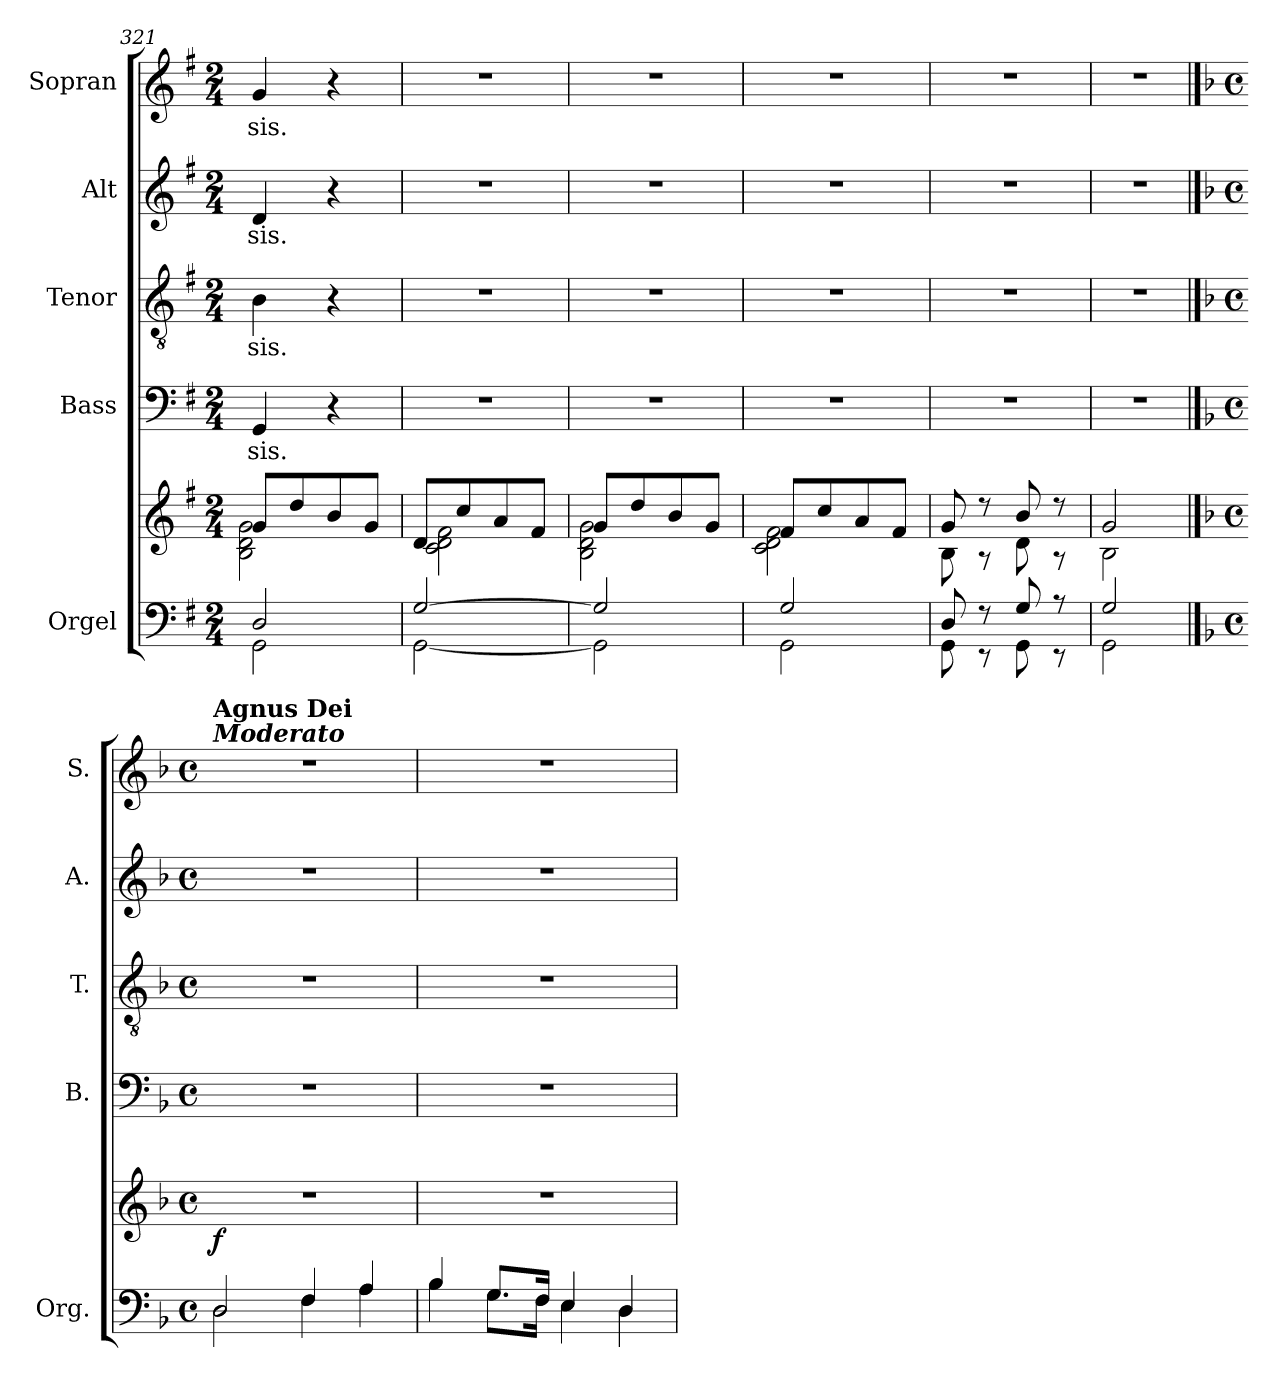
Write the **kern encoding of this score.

**kern	**kern	**dynam	**kern	**text	**kern	**text	**kern	**text	**kern	**text
*part5	*part5	*part5	*part4	*part4	*part3	*part3	*part2	*part2	*part1	*part1
*staff6	*staff5	*staff5/6	*staff4	*staff4	*staff3	*staff3	*staff2	*staff2	*staff1	*staff1
*I"Orgel	*	*	*I"Bass	*	*I"Tenor	*	*I"Alt	*	*I"Sopran	*
*I'Org.	*	*	*I'B.	*	*I'T.	*	*I'A.	*	*I'S.	*
*clefF4	*clefG2	*	*clefF4	*	*clefGv2	*	*clefG2	*	*clefG2	*
*k[f#]	*k[f#]	*	*k[f#]	*	*k[f#]	*	*k[f#]	*	*k[f#]	*
*G:	*G:	*	*G:	*	*G:	*	*G:	*	*G:	*
*M2/4	*M2/4	*	*M2/4	*	*M2/4	*	*M2/4	*	*M2/4	*
=321	=321	=321	=321	=321	=321	=321	=321	=321	=321	=321
*^	*^	*	*	*	*	*	*	*	*	*
!	!	!	!	!	!	!LO:LY:b	!	!LO:LY:b	!	!LO:LY:b	!	!LO:LY:b
2D/	2GG\	8g/L	2B\ 2d\ 2g\	.	4GG/	-sis.	4B\	-sis.	4d/	-sis.	4g/	-sis.
.	.	8dd/	.	.	.	.	.	.	.	.	.	.
.	.	8b/	.	.	4r	.	4r	.	4r	.	4r	.
.	.	8g/J	.	.	.	.	.	.	.	.	.	.
=322	=322	=322	=322	=322	=322	=322	=322	=322	=322	=322	=322	=322
[>2G/	[<2GG\	8d/L	2c\ 2d\ 2f#\	.	2r	.	2r	.	2r	.	2r	.
.	.	8cc/	.	.	.	.	.	.	.	.	.	.
.	.	8a/	.	.	.	.	.	.	.	.	.	.
.	.	8f#/J	.	.	.	.	.	.	.	.	.	.
=323	=323	=323	=323	=323	=323	=323	=323	=323	=323	=323	=323	=323
2G/]	2GG\]	8g/L	2B\ 2d\ 2g\	.	2r	.	2r	.	2r	.	2r	.
.	.	8dd/	.	.	.	.	.	.	.	.	.	.
.	.	8b/	.	.	.	.	.	.	.	.	.	.
.	.	8g/J	.	.	.	.	.	.	.	.	.	.
=324	=324	=324	=324	=324	=324	=324	=324	=324	=324	=324	=324	=324
2G/	2GG\	8f#/L	2c\ 2d\ 2f#\	.	2r	.	2r	.	2r	.	2r	.
.	.	8cc/	.	.	.	.	.	.	.	.	.	.
.	.	8a/	.	.	.	.	.	.	.	.	.	.
.	.	8f#/J	.	.	.	.	.	.	.	.	.	.
=325	=325	=325	=325	=325	=325	=325	=325	=325	=325	=325	=325	=325
8D/	8GG\	8g/	8B\	.	2r	.	2r	.	2r	.	2r	.
8r	8r	8r	8r	.	.	.	.	.	.	.	.	.
8G/	8GG\	8b/	8d\	.	.	.	.	.	.	.	.	.
8r	8r	8r	8r	.	.	.	.	.	.	.	.	.
=326	=326	=326	=326	=326	=326	=326	=326	=326	=326	=326	=326	=326
2G/	2GG\	2g/	2B\	.	2r	.	2r	.	2r	.	2r	.
*	*	*v	*v	*	*	*	*	*	*	*	*	*
!!LO:PB:g=z
==327	==327	==327	==327	==327	==327	==327	==327	==327	==327	==327	==327
*k[b-]	*	*k[b-]	*	*k[b-]	*	*k[b-]	*	*k[b-]	*	*k[b-]	*
*F:	*	*F:	*	*F:	*	*F:	*	*F:	*	*F:	*
*M4/4	*	*M4/4	*	*M4/4	*	*M4/4	*	*M4/4	*	*M4/4	*
*met(c)	*	*met(c)	*	*met(c)	*	*met(c)	*	*met(c)	*	*met(c)	*
*	*	*^	*	*	*	*	*	*	*	*	*
!	!	!	!	!	!	!	!	!	!	!	!LO:TX:a:Bi:t=Moderato	!
!	!	!	!	!	!	!	!	!	!	!	!LO:TX:a:B:t=Agnus Dei	!
!	!	!	!	!LO:DY:b	!	!	!	!	!	!	!	!
*	*	*v	*v	*	*	*	*	*	*	*	*	*
2D/	2D\	1r	f	1r	.	1r	.	1r	.	1r	.
4F/	4F\	.	.	.	.	.	.	.	.	.	.
4A/	4A\	.	.	.	.	.	.	.	.	.	.
=328	=328	=328	=328	=328	=328	=328	=328	=328	=328	=328	=328
4B-/	4B-\	1r	.	1r	.	1r	.	1r	.	1r	.
8.G/L	8.G\L	.	.	.	.	.	.	.	.	.	.
16F/Jk	16F\Jk	.	.	.	.	.	.	.	.	.	.
4E/	4E\	.	.	.	.	.	.	.	.	.	.
4D/	4D\	.	.	.	.	.	.	.	.	.	.
*v	*v	*	*	*	*	*	*	*	*	*	*
=	=	=	=	=	=	=	=	=	=	=
*-	*-	*-	*-	*-	*-	*-	*-	*-	*-	*-
